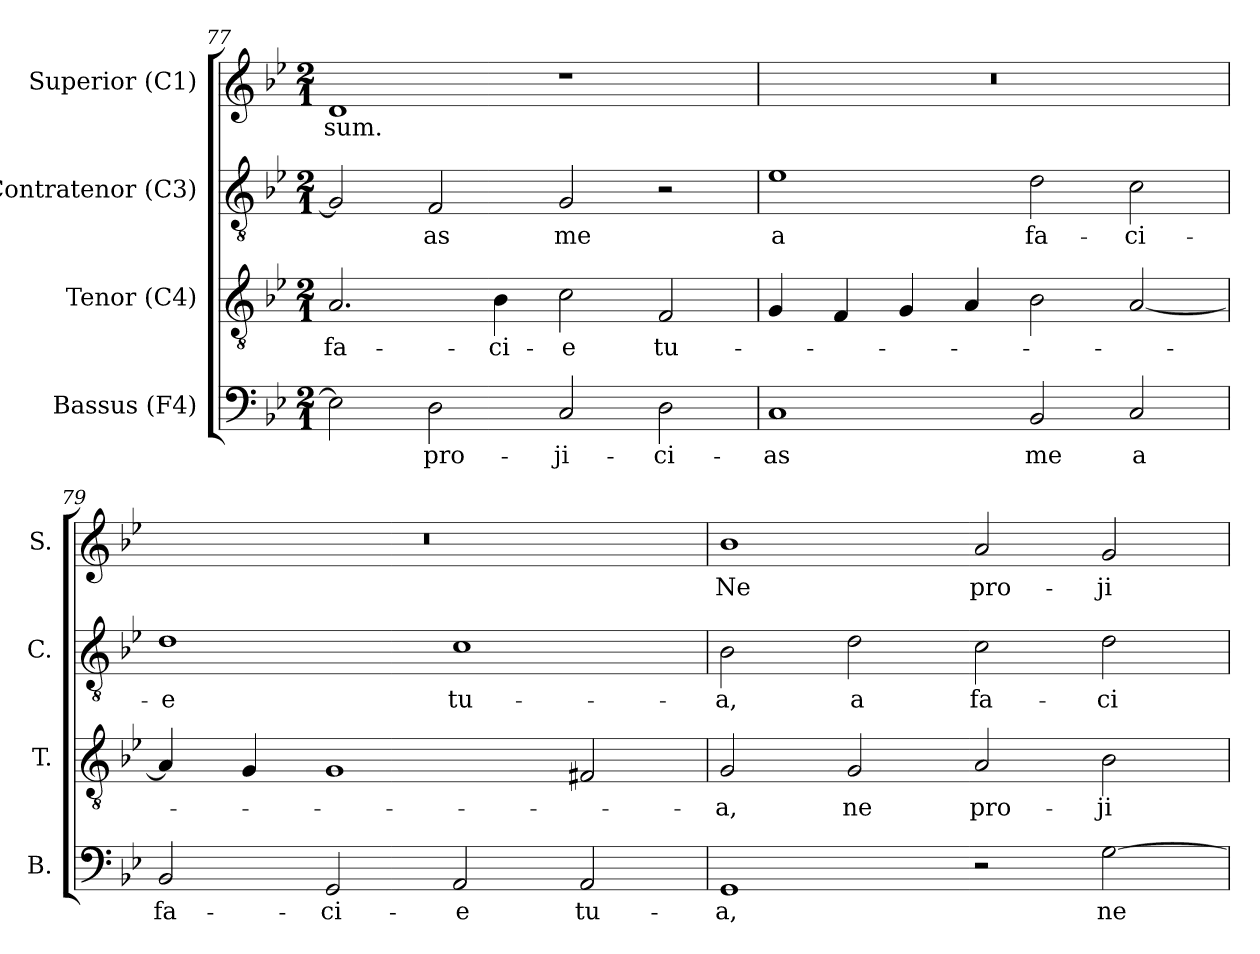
**kern	**text	**kern	**text	**kern	**text	**kern	**text
*part4	*part4	*part3	*part3	*part2	*part2	*part1	*part1
*staff4	*staff4	*staff3	*staff3	*staff2	*staff2	*staff1	*staff1
*I"Bassus (F4)	*	*I"Tenor (C4)	*	*I"Contratenor (C3)	*	*I"Superior (C1)	*
*I'B.	*	*I'T.	*	*I'C.	*	*I'S.	*
*clefF4	*	*clefGv2	*	*clefGv2	*	*clefG2	*
*	*	*ITrd7c12	*	*ITrd7c12	*	*	*
*k[b-e-]	*	*k[b-e-]	*	*k[b-e-]	*	*k[b-e-]	*
*B-:	*	*B-:	*	*B-:	*	*B-:	*
*M2/1	*	*M2/1	*	*M2/1	*	*M2/1	*
=77	=77	=77	=77	=77	=77	=77	=77
!	!	!	!LO:LY:b:color=#000000	!	!	!	!
!	!	!	!	!	!	!	!LO:LY:b:color=#000000
2E-i\]	.	2.AAi/	fa-	2GGi/]	.	1di	sum.
!	!LO:LY:b:color=#000000	!	!	!	!	!	!
!	!	!	!	!	!LO:LY:b:color=#000000	!	!
2Di\	pro-	.	.	2FFi/	-as	.	.
!	!	!	!LO:LY:b:color=#000000	!	!	!	!
.	.	4BB-i\	-ci-	.	.	.	.
!	!LO:LY:b:color=#000000	!	!	!	!	!	!
!	!	!	!LO:LY:b:color=#000000	!	!	!	!
!	!	!	!	!	!LO:LY:b:color=#000000	!	!
2Ci/	-ji-	2Ci\	-e	2GGi/	me	1r	.
!	!LO:LY:b:color=#000000	!	!	!	!	!	!
!	!	!	!LO:LY:b:color=#000000	!	!	!	!
2Di\	-ci-	2FFi/	tu-	2r	.	.	.
!!LO:LB:g=z
=78	=78	=78	=78	=78	=78	=78	=78
!	!LO:LY:b:color=#000000	!	!	!	!	!	!
!	!	!	!	!	!LO:LY:b:color=#000000	!LO:N:vis=1	!
1Ci	-as	4GGi/	.	1E-i	a	0r	.
.	.	4FFi/	.	.	.	.	.
.	.	4GGi/	.	.	.	.	.
.	.	4AAi/	.	.	.	.	.
!	!LO:LY:b:color=#000000	!	!	!	!	!	!
!	!	!	!	!	!LO:LY:b:color=#000000	!	!
2BB-i/	me	2BB-i\	.	2Di\	fa-	.	.
!	!LO:LY:b:color=#000000	!	!	!	!	!	!
!	!	!	!	!	!LO:LY:b:color=#000000	!	!
2Ci/	a	[2AAi/	.	2Ci\	-ci-	.	.
=79	=79	=79	=79	=79	=79	=79	=79
!	!LO:LY:b:color=#000000	!	!	!	!	!	!
!	!	!	!	!	!LO:LY:b:color=#000000	!LO:N:vis=1	!
2BB-i/	fa-	4AAi/]	.	1Di	-e	0r	.
.	.	4GGi/	.	.	.	.	.
!	!LO:LY:b:color=#000000	!	!	!	!	!	!
2GGi/	-ci-	1GGi	.	.	.	.	.
!	!LO:LY:b:color=#000000	!	!	!	!	!	!
!	!	!	!	!	!LO:LY:b:color=#000000	!	!
2AAi/	-e	.	.	1Ci	tu-	.	.
!	!LO:LY:b:color=#000000	!	!	!	!	!	!
2AAi/	tu-	2FF#i/	.	.	.	.	.
=80	=80	=80	=80	=80	=80	=80	=80
!	!LO:LY:b:color=#000000	!	!	!	!	!	!
!	!	!	!LO:LY:b:color=#000000	!	!	!	!
!	!	!	!	!	!LO:LY:b:color=#000000	!	!
!	!	!	!	!	!	!	!LO:LY:b:color=#000000
1GGi	-a,	2GGi/	-a,	2BB-i\	-a,	1b-i	Ne
!	!	!	!LO:LY:b:color=#000000	!	!	!	!
!	!	!	!	!	!LO:LY:b:color=#000000	!	!
.	.	2GGi/	ne	2Di\	a	.	.
!	!	!	!LO:LY:b:color=#000000	!	!	!	!
!	!	!	!	!	!LO:LY:b:color=#000000	!	!
!	!	!	!	!	!	!	!LO:LY:b:color=#000000
2r	.	2AAi/	pro-	2Ci\	fa-	2ai/	pro-
!	!LO:LY:b:color=#000000	!	!	!	!	!	!
!	!	!	!LO:LY:b:color=#000000	!	!	!	!
!	!	!	!	!	!LO:LY:b:color=#000000	!	!
!	!	!	!	!	!	!	!LO:LY:b:color=#000000
[2Gi\	ne	2BB-i\	-ji-	2Di\	-ci-	2gi/	-ji-
=	=	=	=	=	=	=	=
*-	*-	*-	*-	*-	*-	*-	*-
